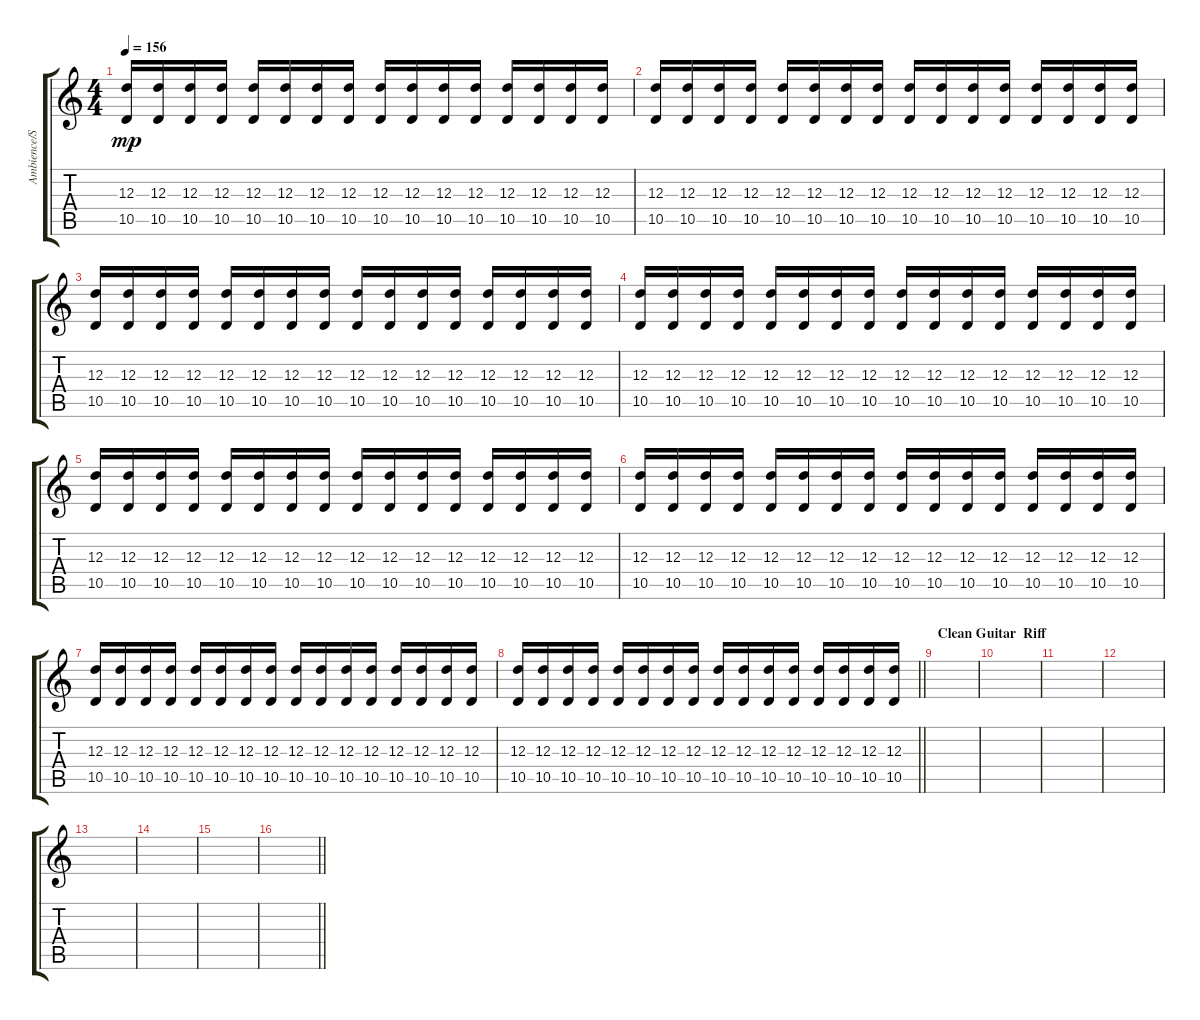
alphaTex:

\track ("Ambience/Second Lead" "Ambience/S") {instrument distortionguitar}
\staff {score tabs}
\tuning (B3 Gb3 D3 A2 E2 B1) {hide}
\ts (4 4)
\section ("" "")
\tempo 156
\clef g2
\ks c
(12.3 10.5).16{dy mp} (12.3 10.5).16 (12.3 10.5).16 (12.3 10.5).16 (12.3 10.5).16 (12.3 10.5).16 (12.3 10.5).16 (12.3 10.5).16 (12.3 10.5).16 (12.3 10.5).16 (12.3 10.5).16 (12.3 10.5).16 (12.3 10.5).16 (12.3 10.5).16 (12.3 10.5).16 (12.3 10.5).16 |
(12.3 10.5).16 (12.3 10.5).16 (12.3 10.5).16 (12.3 10.5).16 (12.3 10.5).16 (12.3 10.5).16 (12.3 10.5).16 (12.3 10.5).16 (12.3 10.5).16 (12.3 10.5).16 (12.3 10.5).16 (12.3 10.5).16 (12.3 10.5).16 (12.3 10.5).16 (12.3 10.5).16 (12.3 10.5).16 |
(12.3 10.5).16 (12.3 10.5).16 (12.3 10.5).16 (12.3 10.5).16 (12.3 10.5).16 (12.3 10.5).16 (12.3 10.5).16 (12.3 10.5).16 (12.3 10.5).16 (12.3 10.5).16 (12.3 10.5).16 (12.3 10.5).16 (12.3 10.5).16 (12.3 10.5).16 (12.3 10.5).16 (12.3 10.5).16 |
(12.3 10.5).16 (12.3 10.5).16 (12.3 10.5).16 (12.3 10.5).16 (12.3 10.5).16 (12.3 10.5).16 (12.3 10.5).16 (12.3 10.5).16 (12.3 10.5).16 (12.3 10.5).16 (12.3 10.5).16 (12.3 10.5).16 (12.3 10.5).16 (12.3 10.5).16 (12.3 10.5).16 (12.3 10.5).16 |
(12.3 10.5).16 (12.3 10.5).16 (12.3 10.5).16 (12.3 10.5).16 (12.3 10.5).16 (12.3 10.5).16 (12.3 10.5).16 (12.3 10.5).16 (12.3 10.5).16 (12.3 10.5).16 (12.3 10.5).16 (12.3 10.5).16 (12.3 10.5).16 (12.3 10.5).16 (12.3 10.5).16 (12.3 10.5).16 |
(12.3 10.5).16 (12.3 10.5).16 (12.3 10.5).16 (12.3 10.5).16 (12.3 10.5).16 (12.3 10.5).16 (12.3 10.5).16 (12.3 10.5).16 (12.3 10.5).16 (12.3 10.5).16 (12.3 10.5).16 (12.3 10.5).16 (12.3 10.5).16 (12.3 10.5).16 (12.3 10.5).16 (12.3 10.5).16 |
(12.3 10.5).16 (12.3 10.5).16 (12.3 10.5).16 (12.3 10.5).16 (12.3 10.5).16 (12.3 10.5).16 (12.3 10.5).16 (12.3 10.5).16 (12.3 10.5).16 (12.3 10.5).16 (12.3 10.5).16 (12.3 10.5).16 (12.3 10.5).16 (12.3 10.5).16 (12.3 10.5).16 (12.3 10.5).16 |
\barLineRight lightlight
(12.3 10.5).16 (12.3 10.5).16 (12.3 10.5).16 (12.3 10.5).16 (12.3 10.5).16 (12.3 10.5).16 (12.3 10.5).16 (12.3 10.5).16 (12.3 10.5).16 (12.3 10.5).16 (12.3 10.5).16 (12.3 10.5).16 (12.3 10.5).16 (12.3 10.5).16 (12.3 10.5).16 (12.3 10.5).16 |
\section ("" "Clean Guitar  Riff")
|
|
|
|
|
|
|
\barLineRight lightlight
